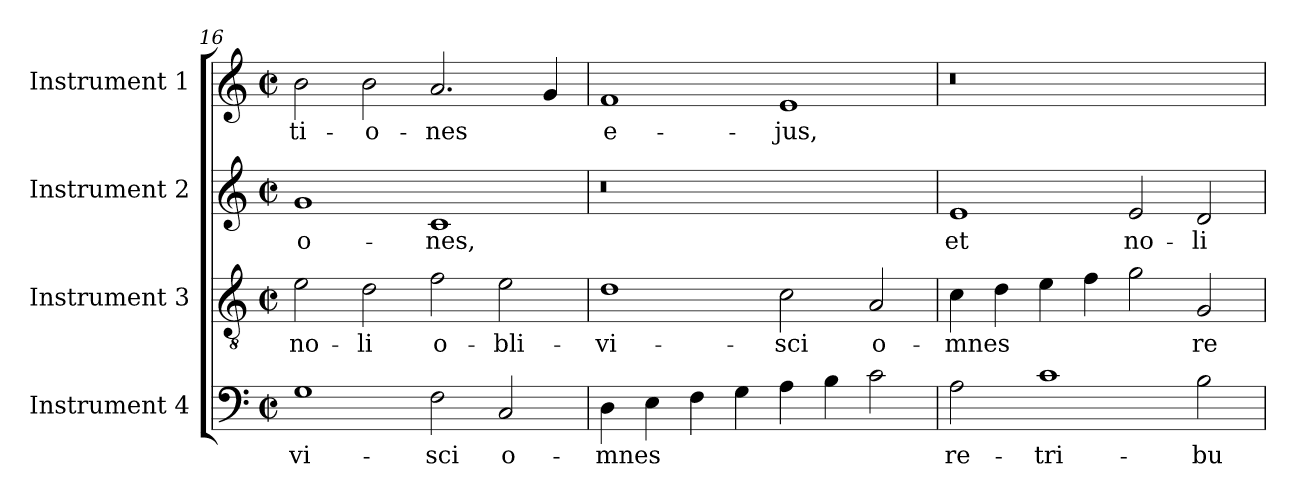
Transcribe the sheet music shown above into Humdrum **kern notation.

**kern	**text	**kern	**text	**kern	**text	**kern	**text
*part4	*part4	*part3	*part3	*part2	*part2	*part1	*part1
*staff4	*staff4	*staff3	*staff3	*staff2	*staff2	*staff1	*staff1
*I"Instrument 4	*	*I"Instrument 3	*	*I"Instrument 2	*	*I"Instrument 1	*
*clefF4	*	*clefGv2	*	*clefG2	*	*clefG2	*
*M2/2	*	*M2/2	*	*M2/2	*	*M2/2	*
*met(c|)	*	*met(c|)	*	*met(c|)	*	*met(c|)	*
=16	=16	=16	=16	=16	=16	=16	=16
!	!LO:LY:b:cj	!	!LO:LY:b:cj	!	!LO:LY:b:rj	!	!LO:LY:b:cj
1G	-vi-	2e\	no-	1g	-o-	2b\	-ti-
!	!	!	!LO:LY:b:cj	!	!	!	!LO:LY:b:cj
.	.	2d\	-li	.	.	2b\	-o-
!	!LO:LY:b:cj	!	!LO:LY:b:cj	!	!LO:LY:b:cj	!	!LO:LY:b:rj
2F\	-sci	2f\	o-	1c	-nes,	2.a/	-nes
!	!LO:LY:b:cj	!	!LO:LY:b:cj	!	!	!	!
2C/	o-	2e\	-bli-	.	.	.	.
.	.	.	.	.	.	4g/	.
=17	=17	=17	=17	=17	=17	=17	=17
!	!LO:LY:b:cj	!	!LO:LY:b:cj	!	!	!	!LO:LY:b:rj
4D\	-mnes	1d	-vi-	0r	.	1f	e-
4E\	.	.	.	.	.	.	.
4F\	.	.	.	.	.	.	.
4G\	.	.	.	.	.	.	.
!	!	!	!LO:LY:b:cj	!	!	!	!LO:LY:b:cj
4A\	.	2c\	-sci	.	.	1e	-jus,
4B\	.	.	.	.	.	.	.
!	!	!	!LO:LY:b:cj	!	!	!	!
2c\	.	2A/	o-	.	.	.	.
=18	=18	=18	=18	=18	=18	=18	=18
!	!LO:LY:b:cj	!	!LO:LY:b:cj	!	!LO:LY:b:cj	!	!
2A\	re-	4c\	-mnes	1e	et	0r	.
.	.	4d\	.	.	.	.	.
!	!LO:LY:b:cj	!	!	!	!	!	!
1c	-tri-	4e\	.	.	.	.	.
.	.	4f\	.	.	.	.	.
!	!	!	!	!	!LO:LY:b:cj	!	!
.	.	2g\	.	2e/	no-	.	.
!	!LO:LY:b:cj	!	!LO:LY:b:cj	!	!LO:LY:b:cj	!	!
2B\	-bu-	2G/	re-	2d/	-li	.	.
=	=	=	=	=	=	=	=
*-	*-	*-	*-	*-	*-	*-	*-
